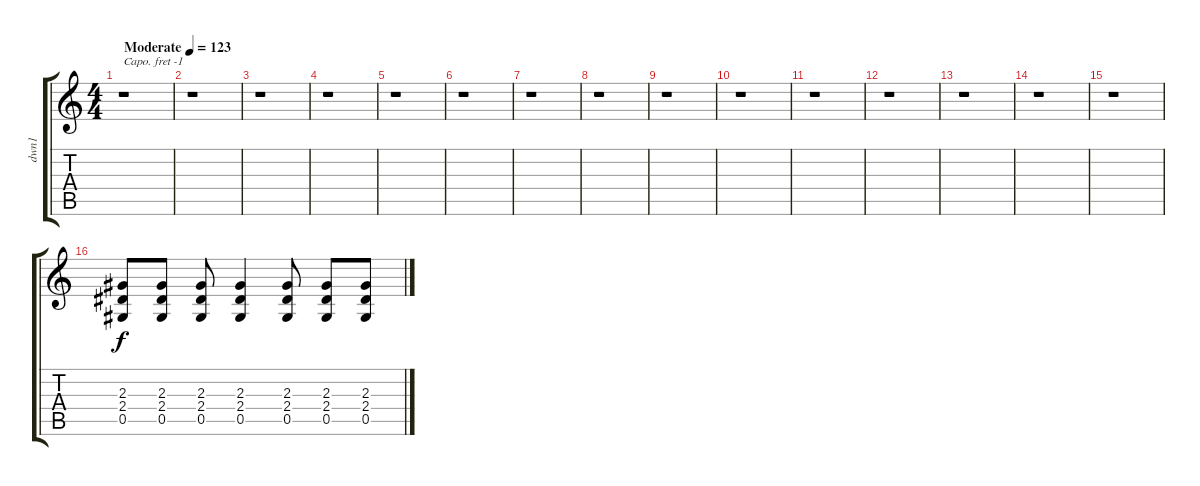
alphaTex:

\track ("dwn1" "dwn1") {instrument distortionguitar}
\staff {score tabs}
\capo -1
\tuning (E4 B3 G3 D3 A2 E2) {hide}
\ts (4 4)
\tempo (123 "Moderate")
\clef g2
\ks c
r.1{dy f instrument distortionguitar} |
r.1 |
r.1 |
r.1 |
r.1 |
r.1 |
r.1 |
r.1 |
r.1 |
r.1 |
r.1 |
r.1 |
r.1 |
r.1 |
r.1 |
(2.3 2.4 0.5).8 (2.3 2.4 0.5).8 (2.3 2.4 0.5).8 (2.3 2.4 0.5).4 (2.3 2.4 0.5).8 (2.3 2.4 0.5).8 (2.3 2.4 0.5).8
